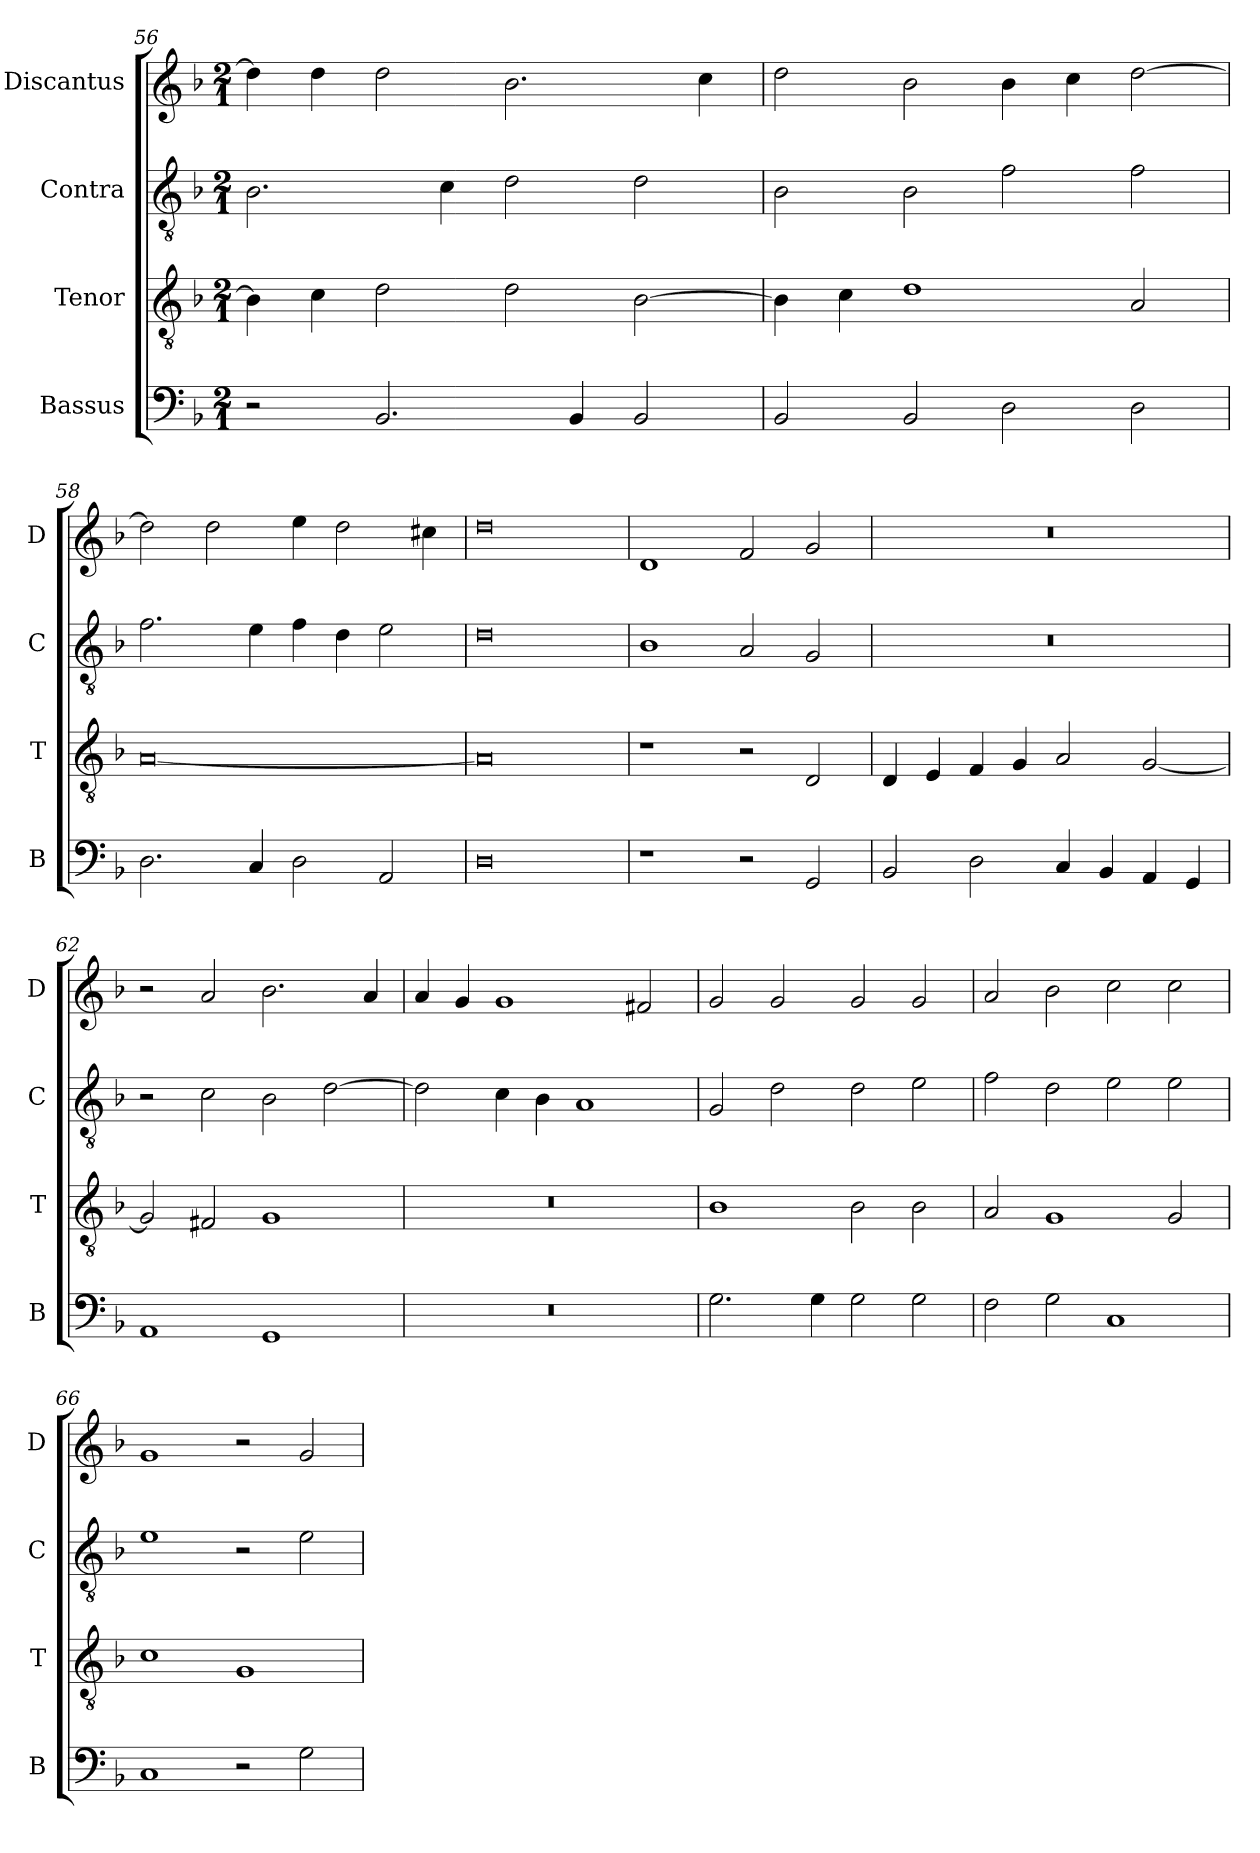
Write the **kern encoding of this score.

**kern	**kern	**kern	**kern
*part4	*part3	*part2	*part1
*staff4	*staff3	*staff2	*staff1
*I"Bassus	*I"Tenor	*I"Contra	*I"Discantus
*I'B	*I'T	*I'C	*I'D
*clefF4	*clefGv2	*clefGv2	*clefG2
*k[b-]	*k[b-]	*k[b-]	*k[b-]
*M2/1	*M2/1	*M2/1	*M2/1
=56	=56	=56	=56
2r	4B-\]	2.B-\	4dd\]
.	4c\	.	4dd\
2.BB-/	2d\	.	2dd\
.	.	4c\	.
.	2d\	2d\	2.b-\
4BB-/	.	.	.
2BB-/	[2B-\	2d\	.
.	.	.	4cc\
=57	=57	=57	=57
2BB-/	4B-\]	2B-\	2dd\
.	4c\	.	.
2BB-/	1d	2B-\	2b-\
2D\	.	2f\	4b-\
.	.	.	4cc\
2D\	2A/	2f\	[2dd\
=58	=58	=58	=58
2.D\	[0A	2.f\	2dd\]
.	.	.	2dd\
4C/	.	4e\	.
2D\	.	4f\	4ee\
.	.	4d\	2dd\
2AA/	.	2e\	.
.	.	.	4cc#X\
=59	=59	=59	=59
0D	0A]	0d	0dd
=60	=60	=60	=60
1r	1r	1B-	1d
2r	2r	2A/	2f/
2GG/	2D/	2G/	2g/
=61	=61	=61	=61
2BB-/	4D/	0r	0r
.	4E/	.	.
2D\	4F/	.	.
.	4G/	.	.
4C/	2A/	.	.
4BB-/	.	.	.
4AA/	[2G/	.	.
4GG/	.	.	.
=62	=62	=62	=62
1AA	2G/]	2r	2r
.	2F#X/	2c\	2a/
1GG	1G	2B-\	2.b-\
.	.	[2d\	.
.	.	.	4a/
=63	=63	=63	=63
0r	0r	2d\]	4a/
.	.	.	4g/
.	.	4c\	1g
.	.	4B-\	.
.	.	1A	.
.	.	.	2f#X/
=64	=64	=64	=64
2.G\	1B-	2G/	2g/
.	.	2d\	2g/
4G\	.	.	.
2G\	2B-\	2d\	2g/
2G\	2B-\	2e\	2g/
=65	=65	=65	=65
2F\	2A/	2f\	2a/
2G\	1G	2d\	2b-\
1C	.	2e\	2cc\
.	2G/	2e\	2cc\
=66	=66	=66	=66
1C	1c	1e	1g
2r	1G	2r	2r
2G\	.	2e\	2g/
=	=	=	=
*-	*-	*-	*-
